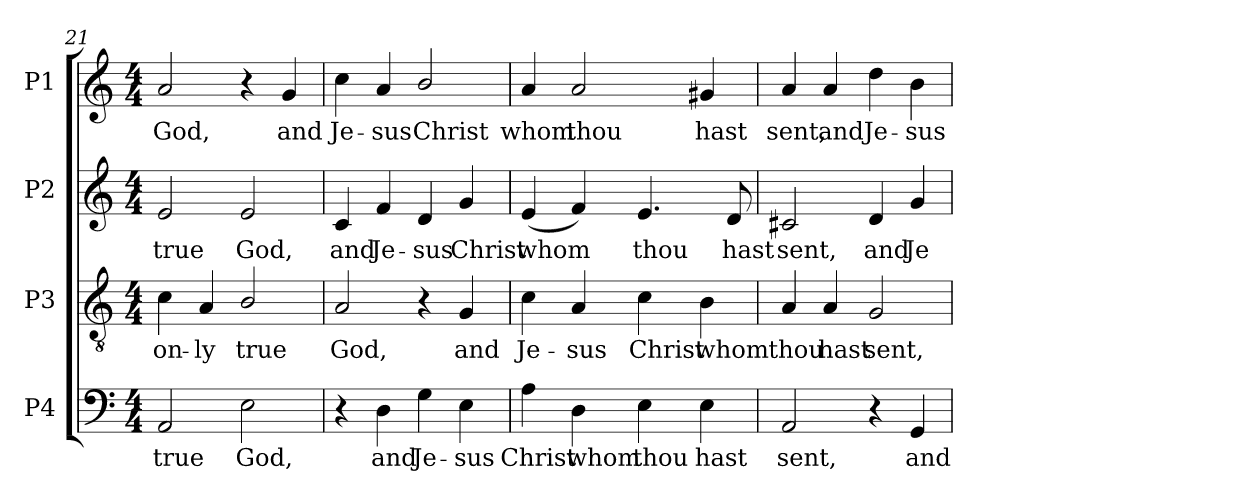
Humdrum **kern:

**kern	**text	**kern	**text	**kern	**text	**kern	**text
*part4	*part4	*part3	*part3	*part2	*part2	*part1	*part1
*staff4	*staff4	*staff3	*staff3	*staff2	*staff2	*staff1	*staff1
*I"P4	*	*I"P3	*	*I"P2	*	*I"P1	*
!!LO:LB:g=z
*clefF4	*	*clefGv2	*	*clefG2	*	*clefG2	*
*	*	*ITrd7c12	*	*	*	*	*
*k[]	*	*k[]	*	*k[]	*	*k[]	*
*C:	*	*C:	*	*C:	*	*C:	*
*M4/4	*	*M4/4	*	*M4/4	*	*M4/4	*
=21	=21	=21	=21	=21	=21	=21	=21
!	!LO:LY:b:color=#000000	!	!	!	!	!	!
!	!	!	!LO:LY:b:color=#000000	!	!	!	!
!	!	!	!	!	!LO:LY:b:color=#000000	!	!
!	!	!	!	!	!	!	!LO:LY:b:color=#000000
2AAi/	true	4Ci\	on-	2ei/	true	2ai/	God,
!	!	!	!LO:LY:b:color=#000000	!	!	!	!
.	.	4AAi/	-ly	.	.	.	.
!	!LO:LY:b:color=#000000	!	!	!	!	!	!
!	!	!	!LO:LY:b:color=#000000	!	!	!	!
!	!	!	!	!	!LO:LY:b:color=#000000	!	!
2Ei\	God,	2BBi/	true	2ei/	God,	4r	.
!	!	!	!	!	!	!	!LO:LY:b:color=#000000
.	.	.	.	.	.	4gi/	and
=22	=22	=22	=22	=22	=22	=22	=22
!	!	!	!LO:LY:b:color=#000000	!	!	!	!
!	!	!	!	!	!LO:LY:b:color=#000000	!	!
!	!	!	!	!	!	!	!LO:LY:b:color=#000000
4r	.	2AAi/	God,	4ci/	and	4cci\	Je-
!	!LO:LY:b:color=#000000	!	!	!	!	!	!
!	!	!	!	!	!LO:LY:b:color=#000000	!	!
!	!	!	!	!	!	!	!LO:LY:b:color=#000000
4Di\	and	.	.	4fi/	Je-	4ai/	-sus
!	!LO:LY:b:color=#000000	!	!	!	!	!	!
!	!	!	!	!	!LO:LY:b:color=#000000	!	!
!	!	!	!	!	!	!	!LO:LY:b:color=#000000
4Gi\	Je-	4r	.	4di/	-sus	2bi/	Christ
!	!LO:LY:b:color=#000000	!	!	!	!	!	!
!	!	!	!LO:LY:b:color=#000000	!	!	!	!
!	!	!	!	!	!LO:LY:b:color=#000000	!	!
4Ei\	-sus	4GGi/	and	4gi/	Christ	.	.
=23	=23	=23	=23	=23	=23	=23	=23
!	!LO:LY:b:color=#000000	!	!	!	!	!	!
!	!	!	!LO:LY:b:color=#000000	!	!	!	!
!	!	!	!	!	!LO:LY:b:color=#000000	!	!
!	!	!	!	!	!	!	!LO:LY:b:color=#000000
4Ai\	Christ	4Ci\	Je-	(4ei/	whom	4ai/	whom
!	!LO:LY:b:color=#000000	!	!	!	!	!	!
!	!	!	!LO:LY:b:color=#000000	!	!	!	!
!	!	!	!	!	!	!	!LO:LY:b:color=#000000
4Di\	whom	4AAi/	-sus	4fi/)	.	2ai/	thou
!	!LO:LY:b:color=#000000	!	!	!	!	!	!
!	!	!	!LO:LY:b:color=#000000	!	!	!	!
!	!	!	!	!	!LO:LY:b:color=#000000	!	!
4Ei\	thou	4Ci\	Christ	4.ei/	thou	.	.
!	!LO:LY:b:color=#000000	!	!	!	!	!	!
!	!	!	!LO:LY:b:color=#000000	!	!	!	!
!	!	!	!	!	!	!	!LO:LY:b:color=#000000
4Ei\	hast	4BBi\	whom	.	.	4g#Xi/	hast
!	!	!	!	!	!LO:LY:b:color=#000000	!	!
.	.	.	.	8di/	hast	.	.
=24	=24	=24	=24	=24	=24	=24	=24
!	!LO:LY:b:color=#000000	!	!	!	!	!	!
!	!	!	!LO:LY:b:color=#000000	!	!	!	!
!	!	!	!	!	!LO:LY:b:color=#000000	!	!
!	!	!	!	!	!	!	!LO:LY:b:color=#000000
2AAi/	sent,	4AAi/	thou	2c#Xi/	sent,	4ai/	sent,
!	!	!	!LO:LY:b:color=#000000	!	!	!	!
!	!	!	!	!	!	!	!LO:LY:b:color=#000000
.	.	4AAi/	hast	.	.	4ai/	and
!	!	!	!LO:LY:b:color=#000000	!	!	!	!
!	!	!	!	!	!LO:LY:b:color=#000000	!	!
!	!	!	!	!	!	!	!LO:LY:b:color=#000000
4r	.	2GGi/	sent,	4di/	and	4ddi\	Je-
!	!LO:LY:b:color=#000000	!	!	!	!	!	!
!	!	!	!	!	!LO:LY:b:color=#000000	!	!
!	!	!	!	!	!	!	!LO:LY:b:color=#000000
4GGi/	and	.	.	4gi/	Je-	4bi\	-sus
=	=	=	=	=	=	=	=
*-	*-	*-	*-	*-	*-	*-	*-
